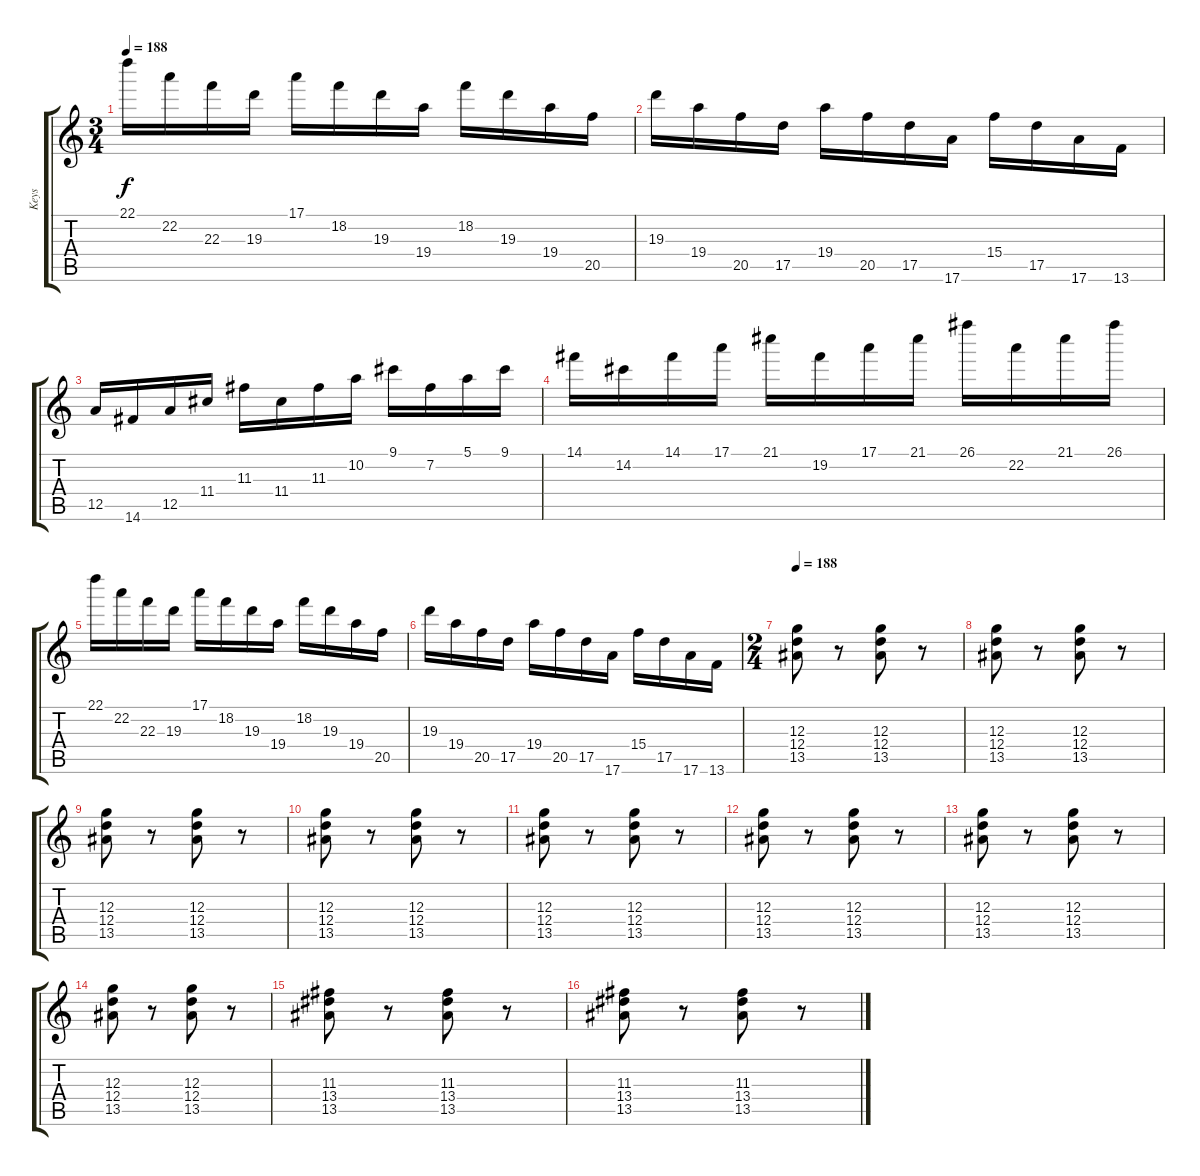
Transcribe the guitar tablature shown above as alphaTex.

\track ("Keys" "Keys") {instrument acousticguitarnylon}
\staff {score tabs}
\tuning (E4 B3 G3 D3 A2 E2) {hide}
\ts (3 4)
\tempo 188
\clef g2
\ks c
22.1.16{dy f} 22.2.16 22.3.16 19.3.16 17.1.16 18.2.16 19.3.16 19.4.16 18.2.16 19.3.16 19.4.16 20.5.16 |
19.3.16 19.4.16 20.5.16 17.5.16 19.4.16 20.5.16 17.5.16 17.6.16 15.4.16 17.5.16 17.6.16 13.6.16 |
12.5.16 14.6.16 12.5.16 11.4.16 11.3.16 11.4.16 11.3.16 10.2.16 9.1.16 7.2.16 5.1.16 9.1.16 |
14.1.16 14.2.16 14.1.16 17.1.16 21.1.16 19.2.16 17.1.16 21.1.16 26.1.16 22.2.16 21.1.16 26.1.16 |
22.1.16 22.2.16 22.3.16 19.3.16 17.1.16 18.2.16 19.3.16 19.4.16 18.2.16 19.3.16 19.4.16 20.5.16 |
19.3.16 19.4.16 20.5.16 17.5.16 19.4.16 20.5.16 17.5.16 17.6.16 15.4.16 17.5.16 17.6.16 13.6.16 |
\ts (2 4)
\tempo 188
(12.3 12.4 13.5).8{instrument acousticgrandpiano} r.8 (12.3 12.4 13.5).8 r.8 |
(12.3 12.4 13.5).8 r.8 (12.3 12.4 13.5).8 r.8 |
(12.3 12.4 13.5).8 r.8 (12.3 12.4 13.5).8 r.8 |
(12.3 12.4 13.5).8 r.8 (12.3 12.4 13.5).8 r.8 |
(12.3 12.4 13.5).8 r.8 (12.3 12.4 13.5).8 r.8 |
(12.3 12.4 13.5).8 r.8 (12.3 12.4 13.5).8 r.8 |
(12.3 12.4 13.5).8 r.8 (12.3 12.4 13.5).8 r.8 |
(12.3 12.4 13.5).8 r.8 (12.3 12.4 13.5).8 r.8 |
(11.3 13.4 13.5).8 r.8 (11.3 13.4 13.5).8 r.8 |
(11.3 13.4 13.5).8 r.8 (11.3 13.4 13.5).8 r.8
